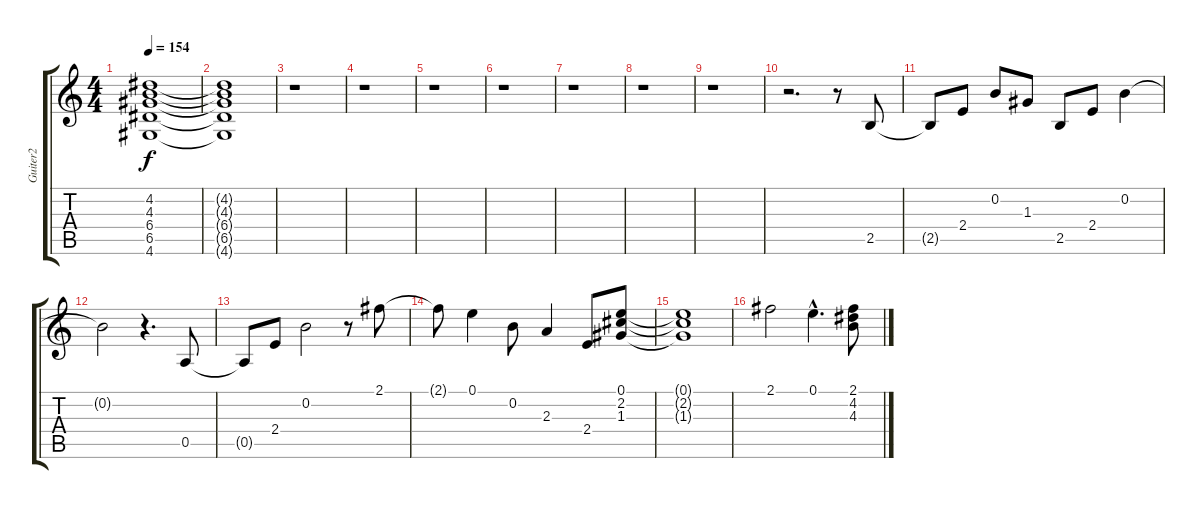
\track ("Guiter2" "Guiter2") {instrument distortionguitar}
\staff {score tabs}
\tuning (E4 B3 G3 D3 A2 E2) {hide}
\ts (4 4)
\tempo 154
\clef g2
\ks c
(4.2{t} 4.3{t} 6.4{t} 6.5{t} 4.6{t}).1{dy f} |
(4.2{t} 4.3{t} 6.4{t} 6.5{t} 4.6{t}).1 |
r.1 |
r.1 |
r.1 |
r.1 |
r.1 |
r.1 |
r.1 |
r.2{d} r.8 2.5.8 |
2.5{t}.8 2.4.8 0.2.8 1.3.8 2.5.8 2.4.8 0.2.4 |
0.2{t}.2 r.4{d} 0.5.8 |
0.5{t}.8 2.4.8 0.2.2 r.8 2.1.8 |
2.1{t}.8 0.1.4 0.2.8 2.3.4 2.4.8 (0.1 2.2 1.3).8 |
(0.1{t} 2.2{t} 1.3{t}).1 |
2.1.2 0.1{hac}.4{d} (2.1 4.2 4.3).8
